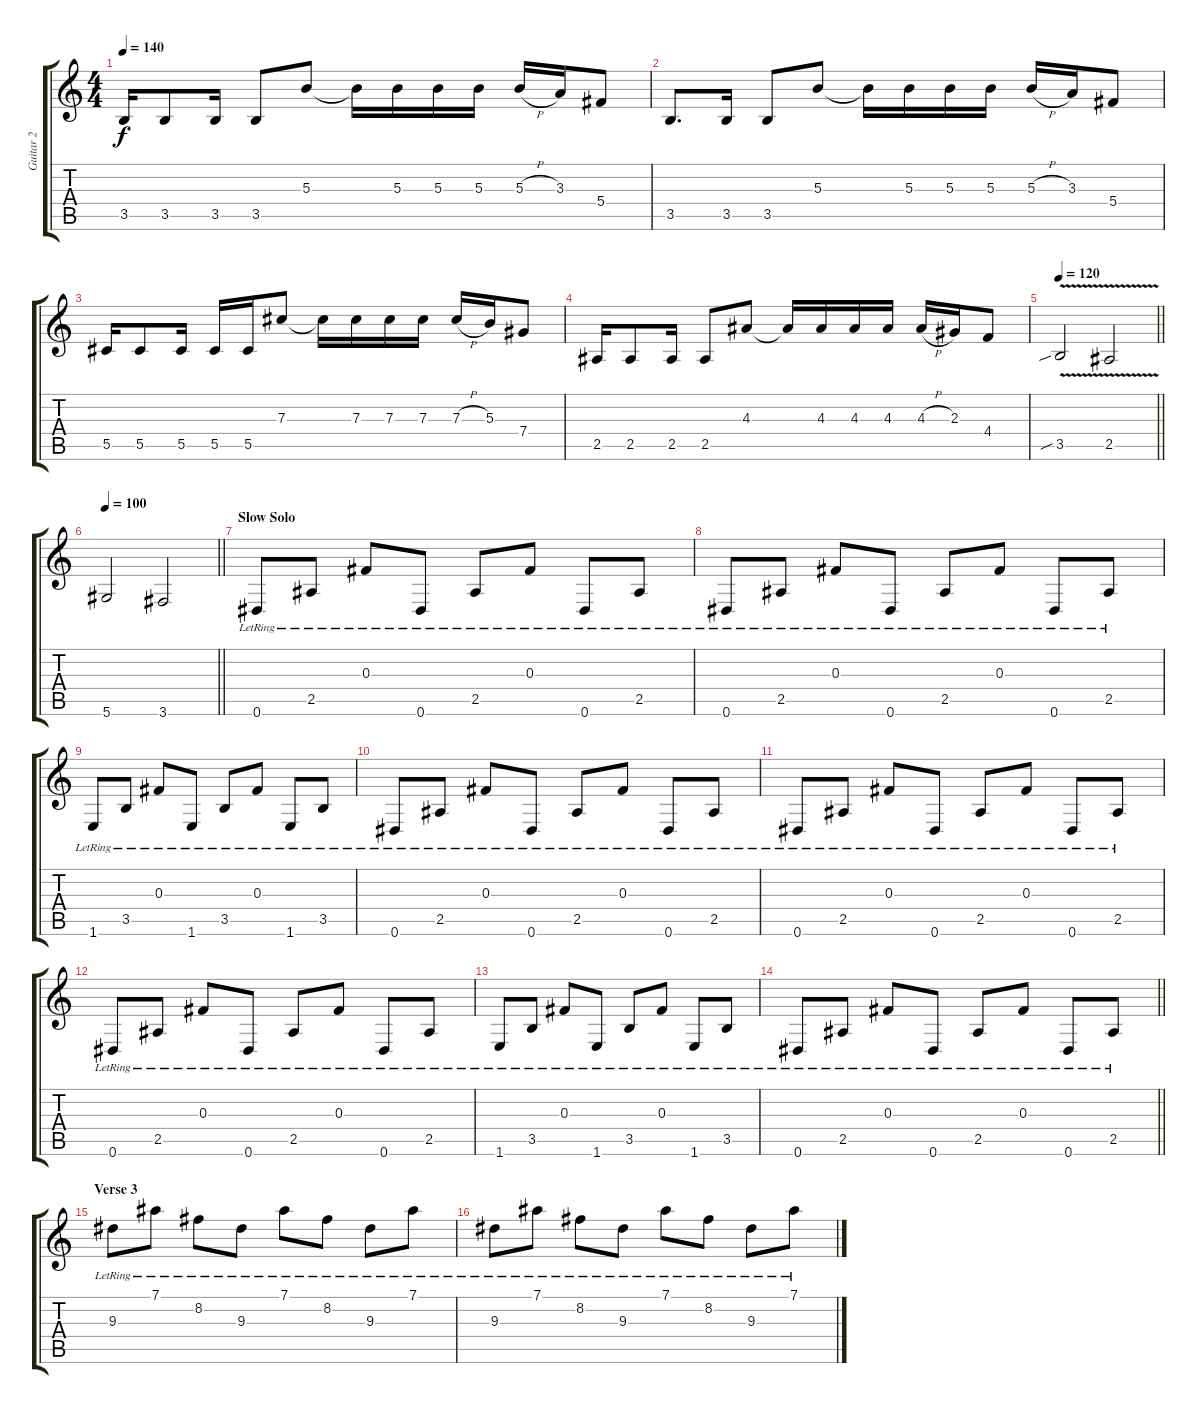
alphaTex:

\track ("Guitar 2" "Guitar 2") {instrument distortionguitar}
\staff {score tabs}
\tuning (Eb4 Bb3 Gb3 Db3 Ab2 Eb2) {hide}
\ts (4 4)
\tempo 140
\clef g2
\ks c
3.5.16{dy f} 3.5.8 3.5.16 3.5.8 5.3.8 5.3{t}.16 5.3.16 5.3.16 5.3.16 5.3{h}.16 3.3.16 5.4.8 |
3.5.8{d} 3.5.16 3.5.8 5.3.8 5.3{t}.16 5.3.16 5.3.16 5.3.16 5.3{h}.16 3.3.16 5.4.8 |
5.5.16 5.5.8 5.5.16 5.5.16 5.5.16 7.3.8 7.3{t}.16 7.3.16 7.3.16 7.3.16 7.3{h}.16 5.3.16 7.4.8 |
2.5.16 2.5.8 2.5.16 2.5.8 4.3.8 4.3{t}.16 4.3.16 4.3.16 4.3.16 4.3{h}.16 2.3.16 4.4.8 |
\tempo 120
\barLineRight lightlight
3.5{v sib}.2 2.5{v}.2 |
\tempo 100
\barLineRight lightlight
5.6.2 3.6.2 |
\section ("" "Slow Solo")
0.6{lr}.8{instrument electricguitarjazz} 2.5{lr}.8 0.3{lr}.8 0.6{lr}.8 2.5{lr}.8 0.3{lr}.8 0.6{lr}.8 2.5{lr}.8 |
0.6{lr}.8 2.5{lr}.8 0.3{lr}.8 0.6{lr}.8 2.5{lr}.8 0.3{lr}.8 0.6{lr}.8 2.5{lr}.8 |
1.6{lr}.8 3.5{lr}.8 0.3{lr}.8 1.6{lr}.8 3.5{lr}.8 0.3{lr}.8 1.6{lr}.8 3.5{lr}.8 |
0.6{lr}.8 2.5{lr}.8 0.3{lr}.8 0.6{lr}.8 2.5{lr}.8 0.3{lr}.8 0.6{lr}.8 2.5{lr}.8 |
0.6{lr}.8 2.5{lr}.8 0.3{lr}.8 0.6{lr}.8 2.5{lr}.8 0.3{lr}.8 0.6{lr}.8 2.5{lr}.8 |
0.6{lr}.8 2.5{lr}.8 0.3{lr}.8 0.6{lr}.8 2.5{lr}.8 0.3{lr}.8 0.6{lr}.8 2.5{lr}.8 |
1.6{lr}.8 3.5{lr}.8 0.3{lr}.8 1.6{lr}.8 3.5{lr}.8 0.3{lr}.8 1.6{lr}.8 3.5{lr}.8 |
\barLineRight lightlight
0.6{lr}.8 2.5{lr}.8 0.3{lr}.8 0.6{lr}.8 2.5{lr}.8 0.3{lr}.8 0.6{lr}.8 2.5{lr}.8 |
\section ("" "Verse 3")
9.3{lr}.8{volume 12 instrument electricguitarclean} 7.1{lr}.8 8.2{lr}.8 9.3{lr}.8 7.1{lr}.8 8.2{lr}.8 9.3{lr}.8 7.1{lr}.8 |
9.3{lr}.8 7.1{lr}.8 8.2{lr}.8 9.3{lr}.8 7.1{lr}.8 8.2{lr}.8 9.3{lr}.8 7.1{lr}.8
